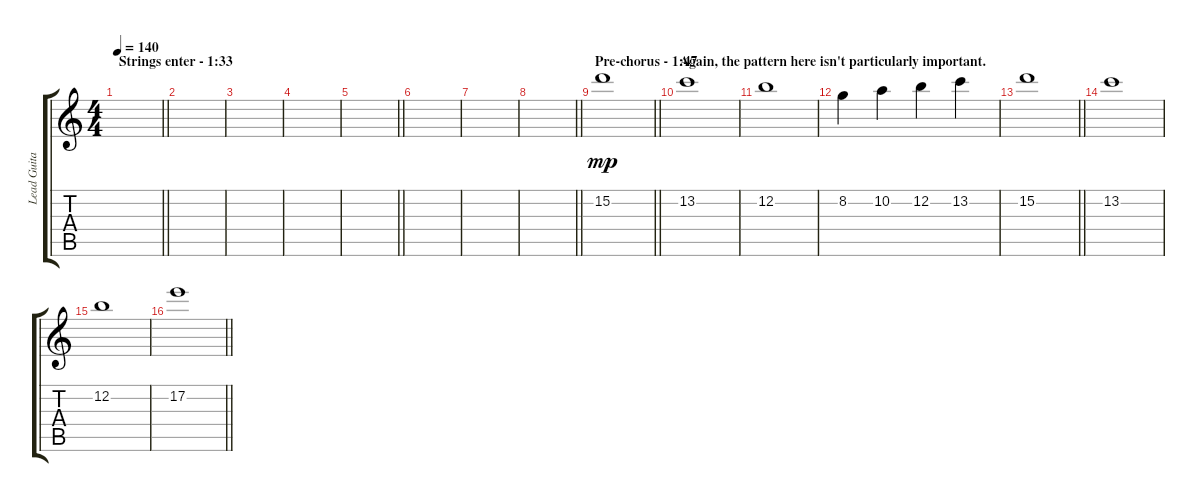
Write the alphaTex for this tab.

\track ("Lead Guitar 2" "Lead Guita") {instrument distortionguitar}
\staff {score tabs}
\tuning (E4 B3 G3 D3 A2 E2) {hide}
\ts (4 4)
\section ("" "Strings enter - 1:33")
\tempo 140
\clef g2
\barLineRight lightlight
\ks c
|
|
|
|
\barLineRight lightlight
|
|
|
\barLineRight lightlight
|
\section ("" "Pre-chorus - 1:47")
\barLineRight lightlight
15.2.1{dy mp} |
\section ("" "Again, the pattern here isn't particularly important.")
13.2.1 |
12.2.1 |
8.2.4 10.2.4 12.2.4 13.2.4 |
\barLineRight lightlight
15.2.1 |
13.2.1 |
12.2.1 |
\barLineRight lightlight
17.2.1
